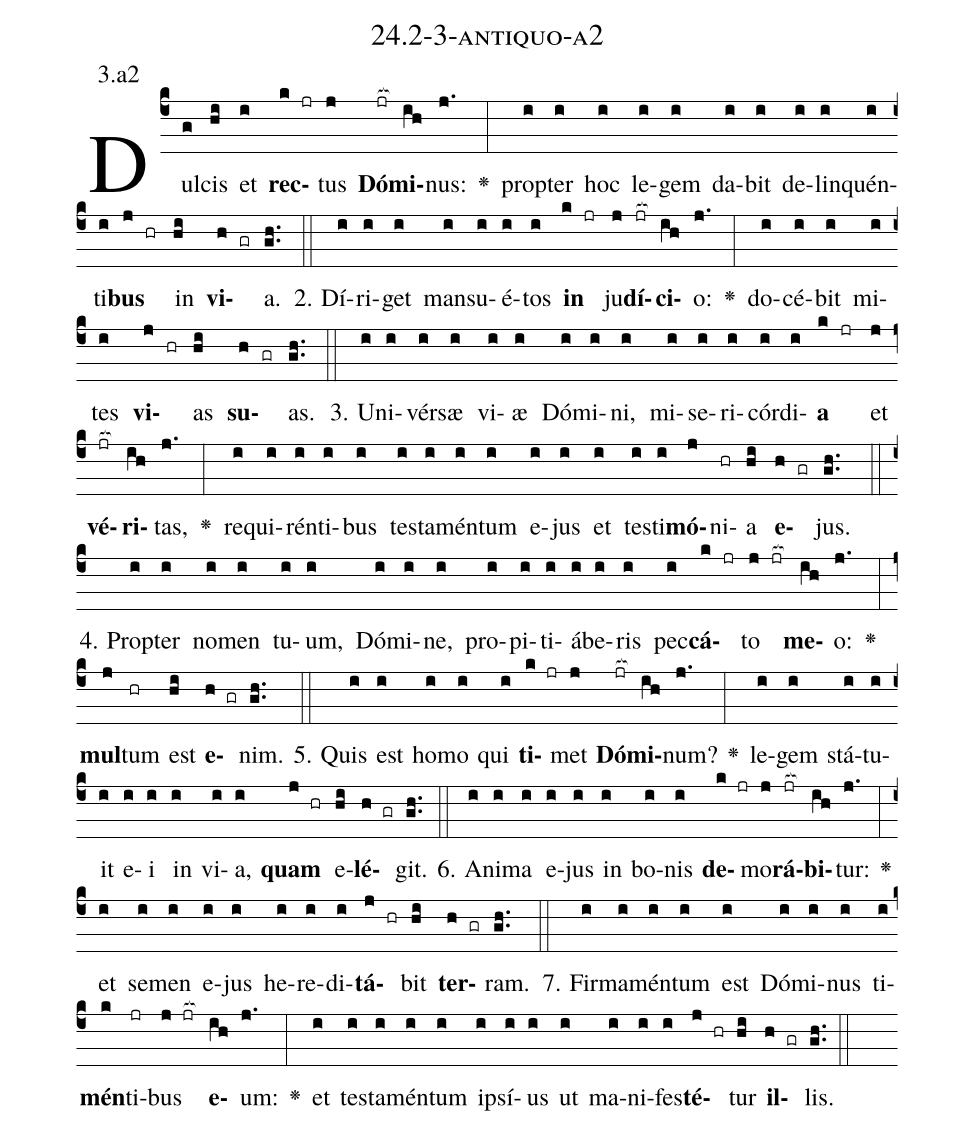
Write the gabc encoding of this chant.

name: 24.2-3-antiquo-a2;
annotation: 3.a2;
%%
(c4)Dul(g)cis(hi) et(i) <b>rec</b>(k jr)tus(j) <b>Dó</b>(jr[ocb:1{])<b>mi</b>(ih[ocb:0}])nus:(j.) <v>\greheightstar</v>(:) prop(i)ter(i) hoc(i) le(i)gem(i) da(i)bit(i) de(i)lin(i)quén(i)ti(i)<b>bus</b>(j hr) in(hi) <b>vi</b>(h gr)a.(gh..) (::)
2. Dí(i)ri(i)get(i) man(i)su(i)é(i)tos(i) <b>in</b>(k jr) ju(j)<b>dí</b>(jr[ocb:1{])<b>ci</b>(ih[ocb:0}])o:(j.) <v>\greheightstar</v>(:) do(i)cé(i)bit(i) mi(i)tes(i) <b>vi</b>(j hr)as(hi) <b>su</b>(h gr)as.(gh..) (::)
3. U(i)ni(i)vér(i)sæ(i) vi(i)æ(i) Dó(i)mi(i)ni,(i) mi(i)se(i)ri(i)cór(i)di(i)<b>a</b>(k jr) et(j) <b>vé</b>(jr[ocb:1{])<b>ri</b>(ih[ocb:0}])tas,(j.) <v>\greheightstar</v>(:) re(i)qui(i)rén(i)ti(i)bus(i) tes(i)ta(i)mén(i)tum(i) e(i)jus(i) et(i) tes(i)ti(i)<b>mó</b>(j)ni(hr)a(hi) <b>e</b>(h gr)jus.(gh..) (::)
4. Prop(i)ter(i) no(i)men(i) tu(i)um,(i) Dó(i)mi(i)ne,(i) pro(i)pi(i)ti(i)á(i)be(i)ris(i) pec(i)<b>cá</b>(k jr)to(j jr[ocb:1{]) <b>me</b>(ih[ocb:0}])o:(j.) <v>\greheightstar</v>(:) <b>mul</b>(j)tum(hr) est(hi) <b>e</b>(h gr)nim.(gh..) (::)
5. Quis(i) est(i) ho(i)mo(i) qui(i) <b>ti</b>(k jr)met(j) <b>Dó</b>(jr[ocb:1{])<b>mi</b>(ih[ocb:0}])num?(j.) <v>\greheightstar</v>(:) le(i)gem(i) stá(i)tu(i)it(i) e(i)i(i) in(i) vi(i)a,(i) <b>quam</b>(j hr) e(hi)<b>lé</b>(h gr)git.(gh..) (::)
6. A(i)ni(i)ma(i) e(i)jus(i) in(i) bo(i)nis(i) <b>de</b>(k jr)mo(j)<b>rá</b>(jr[ocb:1{])<b>bi</b>(ih[ocb:0}])tur:(j.) <v>\greheightstar</v>(:) et(i) se(i)men(i) e(i)jus(i) he(i)re(i)di(i)<b>tá</b>(j hr)bit(hi) <b>ter</b>(h gr)ram.(gh..) (::)
7. Fir(i)ma(i)mén(i)tum(i) est(i) Dó(i)mi(i)nus(i) ti(i)<b>mén</b>(k)ti(jr)bus(j jr[ocb:1{]) <b>e</b>(ih[ocb:0}])um:(j.) <v>\greheightstar</v>(:) et(i) tes(i)ta(i)mén(i)tum(i) ip(i)sí(i)us(i) ut(i) ma(i)ni(i)fes(i)<b>té</b>(j hr)tur(hi) <b>il</b>(h gr)lis.(gh..) (::)
